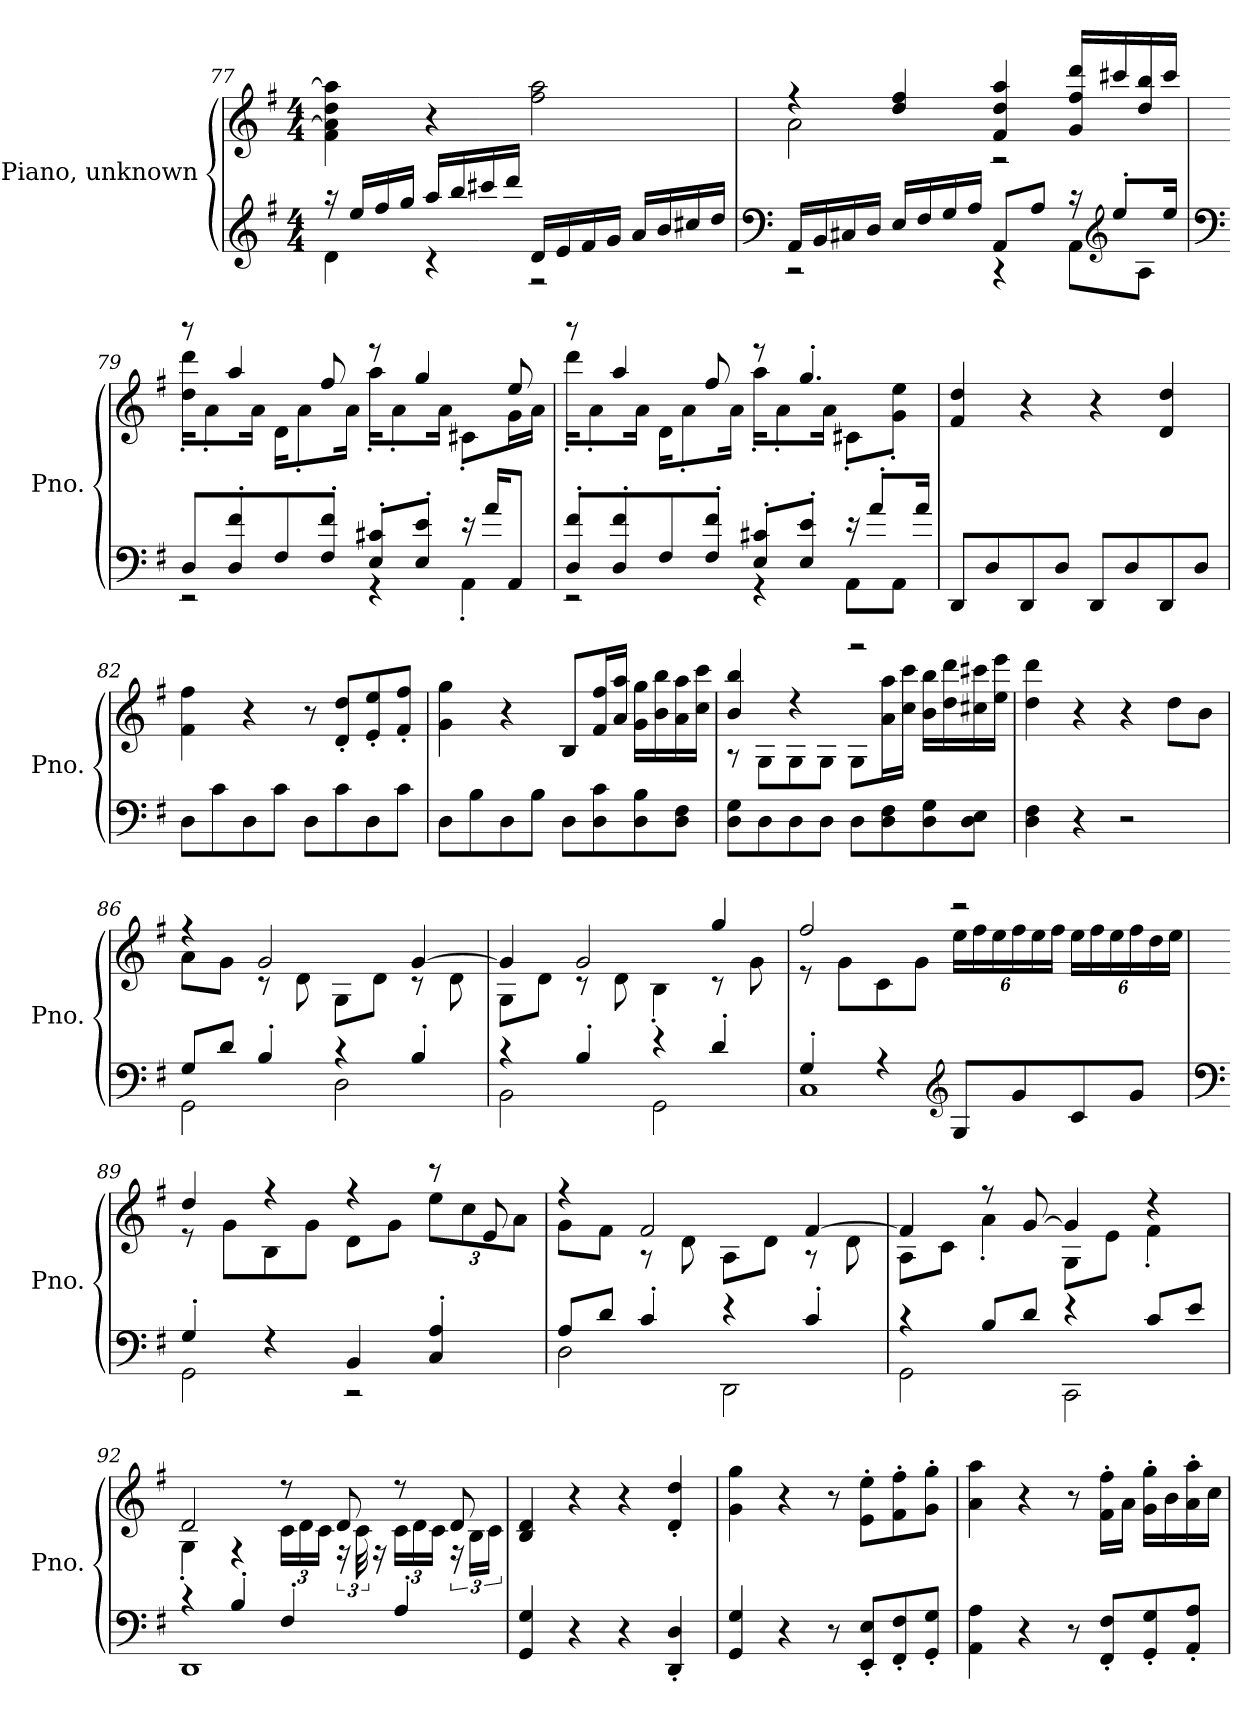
**kern	**kern
*part1	*part1
*staff2	*staff1
*I"Piano, unknown	*
*I'Pno.	*
!!LO:PB:g=z
*clefG2	*clefG2
*k[f#]	*k[f#]
*M4/4	*M4/4
=77	=77
*^	*
16r	4d\	4f#\ 4a\] 4dd\ 4aa\]
16ee/LL	.	.
16ff#/	.	.
16gg/JJ	.	.
16aa/LL	4r	4r
16bb/	.	.
16ccc#X/	.	.
16ddd/JJ	.	.
16d/LL	2r	2ff#\ 2aa\
16e/	.	.
16f#/	.	.
16g/JJ	.	.
16a/LL	.	.
16b/	.	.
16cc#X/	.	.
16dd/JJ	.	.
=78	=78	=78
*clefF4	*	*
*	*	*^
16AA/LL	2r	4r	2a\
16BB/	.	.	.
16C#X/	.	.	.
16D/JJ	.	.	.
16E/LL	.	4dd/ 4ff#/	.
16F#/	.	.	.
16G/	.	.	.
16A/JJ	.	.	.
8AA/L	4r	4f#/ 4dd/ 4aa/	2r
8A/J	.	.	.
16r	8AA\L	16g/ 16ff#/ 16ddd/LL	.
*clefG2	*	*	*
8ee'/L	.	16ccc#X/	.
.	8A\J	16dd/ 16bb/	.
16ee/Jk	.	16ccc#/JJ	.
!!LO:LB:g=z	!!
=79	=79	=79	=79
*clefF4	*	*	*
8D/L	2r	8r	16dd\' 16ddd\'KL
.	.	.	8a'\
8D/' 8f#/'	.	4aa/	.
.	.	.	16a\Jk
8F#/	.	.	16d\KL
.	.	.	8a'\
8F#/' 8f#/'J	.	8ff#/	.
.	.	.	16a\Jk
8E/' 8c#X/'L	4r	8r	16aa'\KL
.	.	.	8a'\
8E/' 8e/'J	.	4gg/	.
.	.	.	16a\Jk
16r	4AA'\	.	8c#X'\L
16a/KL	.	.	.
8AA/J	.	8ee/	16g\L
.	.	.	16a\JJ
=80	=80	=80	=80
8D/' 8f#/'L	2r	8r	16ddd'\KL
.	.	.	8a'\
8D/' 8f#/'	.	4aa/	.
.	.	.	16a\Jk
8F#/	.	.	16d\KL
.	.	.	8a'\
8F#/' 8f#/'J	.	8ff#/	.
.	.	.	16a\Jk
8E/' 8c#X/'L	4r	8r	16aa'\KL
.	.	.	8a'\
8E/' 8e/'J	.	4.gg'/	.
.	.	.	16a\Jk
16r	8AA\L	.	8c#X'\L
8a'/L	.	.	.
.	8AA\J	.	8g\' 8ee\'J
16a/Jk	.	.	.
*v	*v	*	*
*	*v	*v
=81	=81
8DD/L	4f#/ 4dd/
8D/	.
8DD/	4r
8D/J	.
8DD/L	4r
8D/	.
8DD/	4d/ 4dd/
8D/J	.
!!LO:LB:g=z
=82	=82
8D\L	4f#\ 4ff#\
8c\	.
8D\	4r
8c\J	.
8D\L	8r
8c\	8d/' 8dd/'L
8D\	8e/' 8ee/'
8c\J	8f#/' 8ff#/'J
=83	=83
8D\L	4g\ 4gg\
8B\	.
8D\	4r
8B\J	.
8D\L	8B/L
8D\ 8c\	16f#/ 16ff#/L
.	16a/ 16aa/JJ
8D\ 8B\	16g\ 16gg\LL
.	16b\ 16bb\
8D\ 8F#\J	16a\ 16aa\
.	16cc\ 16ccc\JJ
=84	=84
*	*^
8D\ 8G\L	4b/ 4bb/	8r
8D\	.	8G\L
8D\	4r	8G\
8D\J	.	8G\J
8D\L	2r	8G\L
8D\ 8F#\	.	16a\ 16aa\L
.	.	16cc\ 16ccc\JJ
8D\ 8G\	.	16b\ 16bb\LL
.	.	16dd\ 16ddd\
8D\ 8E\J	.	16cc#X\ 16ccc#X\
.	.	16ee\ 16eee\JJ
*	*v	*v
=85	=85
4D\ 4F#\	4dd\ 4ddd\
4r	4r
2r	4r
.	8dd\L
.	8b\J
!!LO:LB:g=z
=86	=86
*^	*^
8G/L	2GG\	4r	8a\L
8d/J	.	.	8g\J
4B'/	.	2g/	8r
.	.	.	8d\
4r	2D\	.	8G\L
.	.	.	8d\J
4B'/	.	[4g/	8r
.	.	.	8d\
=87	=87	=87	=87
4r	2BB\	4g/]	8G\L
.	.	.	8d\J
4B'/	.	2g/	8r
.	.	.	8d\
4r	2GG\	.	4B'\
4d'/	.	4gg/	8r
.	.	.	8g\
=88	=88	=88	=88
4G'/	1C	2ff#/	8r
.	.	.	8g\L
4r	.	.	8c\
.	.	.	8g\J
*clefG2	*	*	*
*	*	*	*Xbrackettup
8G/L	.	2r	24ee\LL
.	.	.	24ff#\
.	.	.	24ee\
8g/	.	.	24ff#\
.	.	.	24ee\
.	.	.	24ff#\JJ
8c/	.	.	24ee\LL
.	.	.	24ff#\
.	.	.	24ee\
8g/J	.	.	24ff#\
.	.	.	24dd\
.	.	.	24ee\JJ
=89	=89	=89	=89
*clefF4	*	*	*
4G'/	2GG\	4dd/	8r
.	.	.	8g\L
4r	.	4r	8B\
.	.	.	8g\J
4BB/	2r	4r	8d\L
.	.	.	8g\J
4C/' 4A/'	.	8r	12ee\L
.	.	.	12cc\
.	.	8e/	.
.	.	.	12a\J
!!LO:LB:g=z	!!
=90	=90	=90	=90
8A/L	2D\	4r	8g\L
8d/J	.	.	8f#\J
4c'/	.	2f#/	8r
.	.	.	8d\
4r	2DD\	.	8A\L
.	.	.	8d\J
4c'/	.	[4f#/	8r
.	.	.	8d\
=91	=91	=91	=91
4r	2GG\	4f#/]	8A\L
.	.	.	8c\J
8B/L	.	8r	4a'\
8d/J	.	[8g/	.
4r	2CC\	4g/]	8G\L
.	.	.	8e\J
8c/L	.	4r	4f#'\
8e/J	.	.	.
=92	=92	=92	=92
4r	1DD	2d/	4G'\
4B'/	.	.	4r
4F#'/	.	8r	24c\LL
.	.	.	24d\
.	.	.	24c\JJ
*	*	*	*brackettup
.	.	8d/	24r
.	.	.	48c\
.	.	.	16r
*	*	*	*Xbrackettup
4A'/	.	8r	24c\LL
.	.	.	24d\
.	.	.	24c\JJ
*	*	*	*brackettup
.	.	8d/	24r
.	.	.	24B\LL
.	.	.	24c\JJ
*v	*v	*	*
*	*v	*v
=93	=93
4GG/ 4G/	4B/ 4d/
4r	4r
4r	4r
4DD/' 4D/'	4d/' 4dd/'
!!LO:LB:g=z
=94	=94
4GG/ 4G/	4g\ 4gg\
4r	4r
8r	8r
8EE/' 8E/'L	8e\' 8ee\'L
8FF#/' 8F#/'	8f#\' 8ff#\'
8GG/' 8G/'J	8g\' 8gg\'J
=95	=95
4AA\ 4A\	4a\ 4aa\
4r	4r
8r	8r
8FF#/' 8F#/'L	16f#\' 16ff#\'LL
.	16a\JJ
8GG/' 8G/'	16g\' 16gg\'LL
.	16b\
8AA/' 8A/'J	16a\' 16aa\'
.	16cc\JJ
=	=
*-	*-
